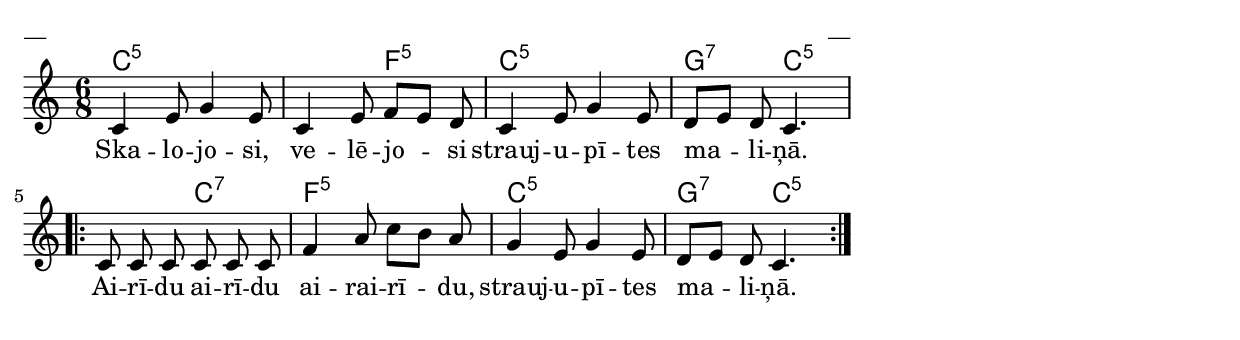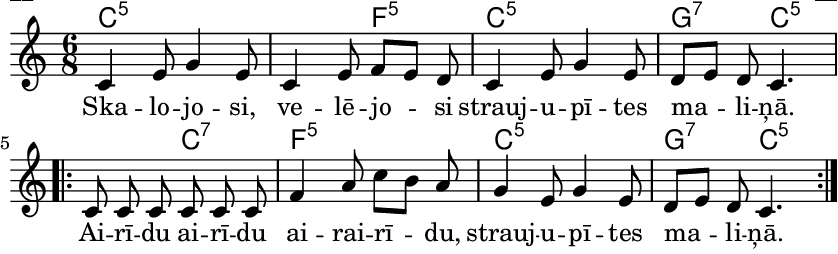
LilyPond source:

\version "2.13.18"
#(ly:set-option 'crop #t)
 
%\header {
% title = "Skalojosi, velējosi"
%}
% Austras dziesmu burtnīca, 27.lpp.
\paper {
line-width = 14\cm
left-margin = 0.4\cm
between-system-padding = 0.3\cm
between-system-space = 0.3\cm
}
\layout {
indent = #0
ragged-last = ##f
}

voiceA = \relative c' {
\clef "treble"
\key c \major
\time 6/8
c4 e8 g4 e8 | c4 e8 f[ e] d | c4 e8 g4 e8 | d8[ e] d c4. |
\repeat volta 2 {
c8 c c c c c | f4 a8 c8[ b] a | g4 e8 g4 e8 | d8[ e] d c4.
}
}


lyricA = \lyricmode {
Ska -- lo -- jo -- si, ve -- lē -- jo -- si 
strauj -- u -- pī -- tes ma -- li -- ņā. 
Ai -- rī -- du ai -- rī -- du ai -- rai -- rī -- du, 
strauj -- u -- pī -- tes ma -- li -- ņā. 
}


chordsA = \chordmode {
\time 6/8
c2.:5 | s4. f4.:5 | c2.:5 | g4.:7 c4.:5 
\repeat volta 2 {
s4. c4.:7 | f2.:5 | c2.:5 | g4.:7 c4.:5
}
}

fullScore = <<
\new ChordNames { \chordsA }
\new Staff {
<<
\new Voice = "voiceA" { \oneVoice \autoBeamOff \voiceA }
\new Lyrics \lyricsto "voiceA" \lyricA
>>
}
>>

\score {
\fullScore
\header { piece = "__" opus = "__" }
}
\markup { \with-color #(x11-color 'white) \sans \smaller "__" }
\score {
\unfoldRepeats
\fullScore
\midi {
\context { \Staff \remove "Staff_performer" }
\context { \Voice \consists "Staff_performer" }
}
}


